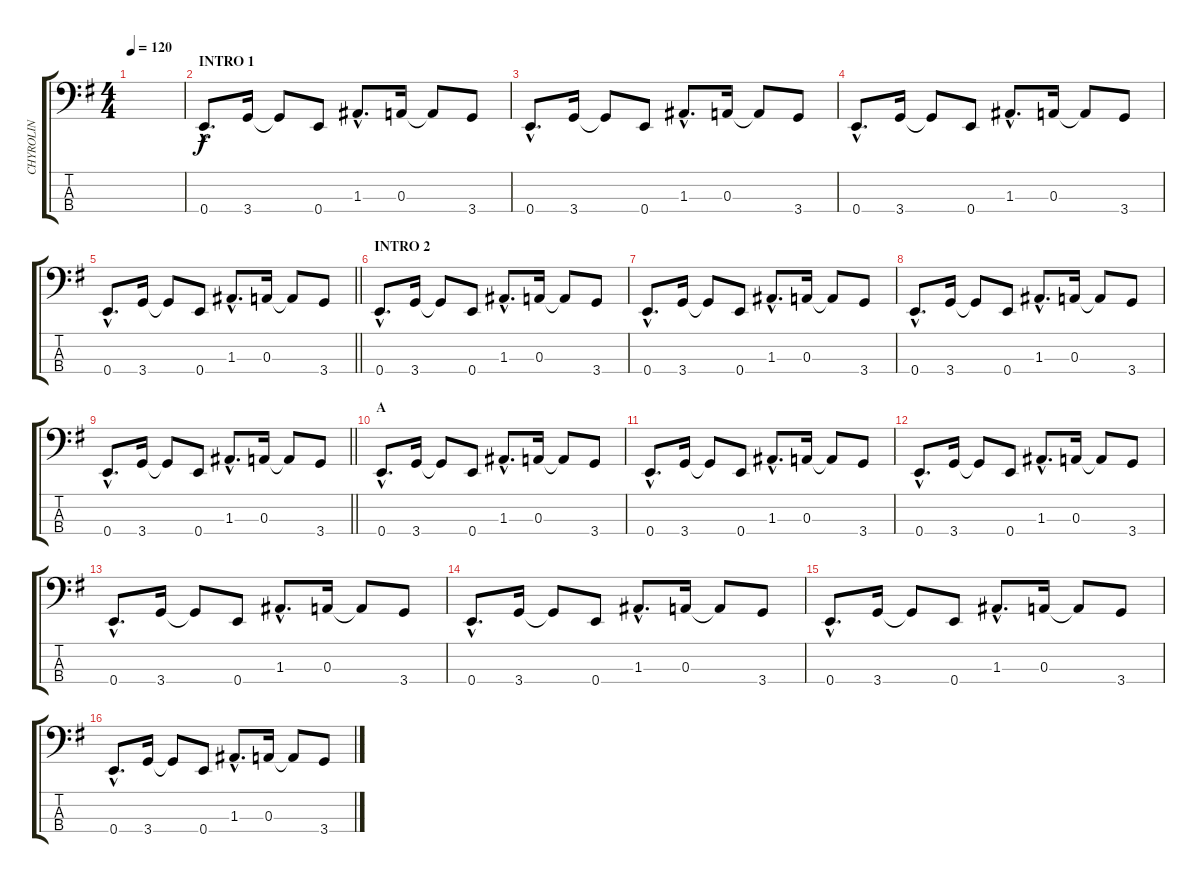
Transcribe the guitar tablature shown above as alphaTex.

\track ("CHYROLIN" "CHYROLIN") {instrument electricbassfinger}
\staff {score tabs}
\tuning (G2 D2 A1 E1) {hide}
\ts (4 4)
\tempo 120
\clef f4
\ks eminor
|
\section ("" "INTRO 1")
0.4{hac}.8{d volume 8} 3.4.16 3.4{t}.8 0.4.8 1.3{hac}.8{d} 0.3.16 0.3{t}.8 3.4.8 |
0.4{hac}.8{d} 3.4.16 3.4{t}.8 0.4.8 1.3{hac}.8{d} 0.3.16 0.3{t}.8 3.4.8 |
0.4{hac}.8{d} 3.4.16 3.4{t}.8 0.4.8 1.3{hac}.8{d} 0.3.16 0.3{t}.8 3.4.8 |
\barLineRight lightlight
0.4{hac}.8{d} 3.4.16 3.4{t}.8 0.4.8 1.3{hac}.8{d} 0.3.16 0.3{t}.8 3.4.8 |
\section ("" "INTRO 2")
0.4{hac}.8{d volume 10} 3.4.16 3.4{t}.8 0.4.8 1.3{hac}.8{d} 0.3.16 0.3{t}.8 3.4.8 |
0.4{hac}.8{d} 3.4.16 3.4{t}.8 0.4.8 1.3{hac}.8{d} 0.3.16 0.3{t}.8 3.4.8 |
0.4{hac}.8{d} 3.4.16 3.4{t}.8 0.4.8 1.3{hac}.8{d} 0.3.16 0.3{t}.8 3.4.8 |
\barLineRight lightlight
0.4{hac}.8{d} 3.4.16 3.4{t}.8 0.4.8 1.3{hac}.8{d} 0.3.16 0.3{t}.8 3.4.8 |
\section ("" "A")
0.4{hac}.8{d} 3.4.16 3.4{t}.8 0.4.8 1.3{hac}.8{d} 0.3.16 0.3{t}.8 3.4.8 |
0.4{hac}.8{d} 3.4.16 3.4{t}.8 0.4.8 1.3{hac}.8{d} 0.3.16 0.3{t}.8 3.4.8 |
0.4{hac}.8{d} 3.4.16 3.4{t}.8 0.4.8 1.3{hac}.8{d} 0.3.16 0.3{t}.8 3.4.8 |
0.4{hac}.8{d} 3.4.16 3.4{t}.8 0.4.8 1.3{hac}.8{d} 0.3.16 0.3{t}.8 3.4.8 |
0.4{hac}.8{d} 3.4.16 3.4{t}.8 0.4.8 1.3{hac}.8{d} 0.3.16 0.3{t}.8 3.4.8 |
0.4{hac}.8{d} 3.4.16 3.4{t}.8 0.4.8 1.3{hac}.8{d} 0.3.16 0.3{t}.8 3.4.8 |
0.4{hac}.8{d} 3.4.16 3.4{t}.8 0.4.8 1.3{hac}.8{d} 0.3.16 0.3{t}.8 3.4.8
